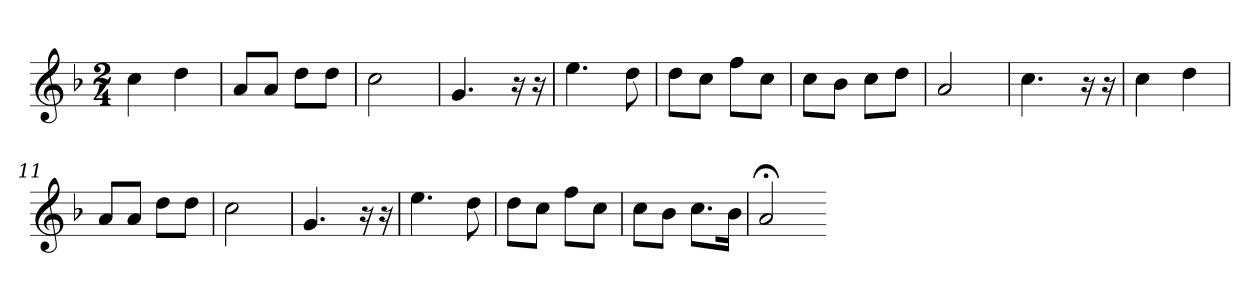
**kern
*part1
*staff1
*clefG2
*k[b-]
*F:
*M2/4
*MM65
=
4cc
4dd
=2
8a/L
8a/J
8dd\L
8dd\J
=3
2cc
=4
4.g
16r
16r
=5
4.ee
8dd
=6
8dd\L
8cc\J
8ff\L
8cc\J
=7
8cc\L
8b-\J
8cc\L
8dd\J
=8
2a
=9
4.cc
16r
16r
=10
4cc
4dd
=11
8a/L
8a/J
8dd\L
8dd\J
=12
2cc
=13
4.g
16r
16r
=14
4.ee
8dd
=15
8dd\L
8cc\J
8ff\L
8cc\J
=16
8cc\L
8b-\J
8.cc\L
16b-\Jk
=17
2a;<
=-
*-
